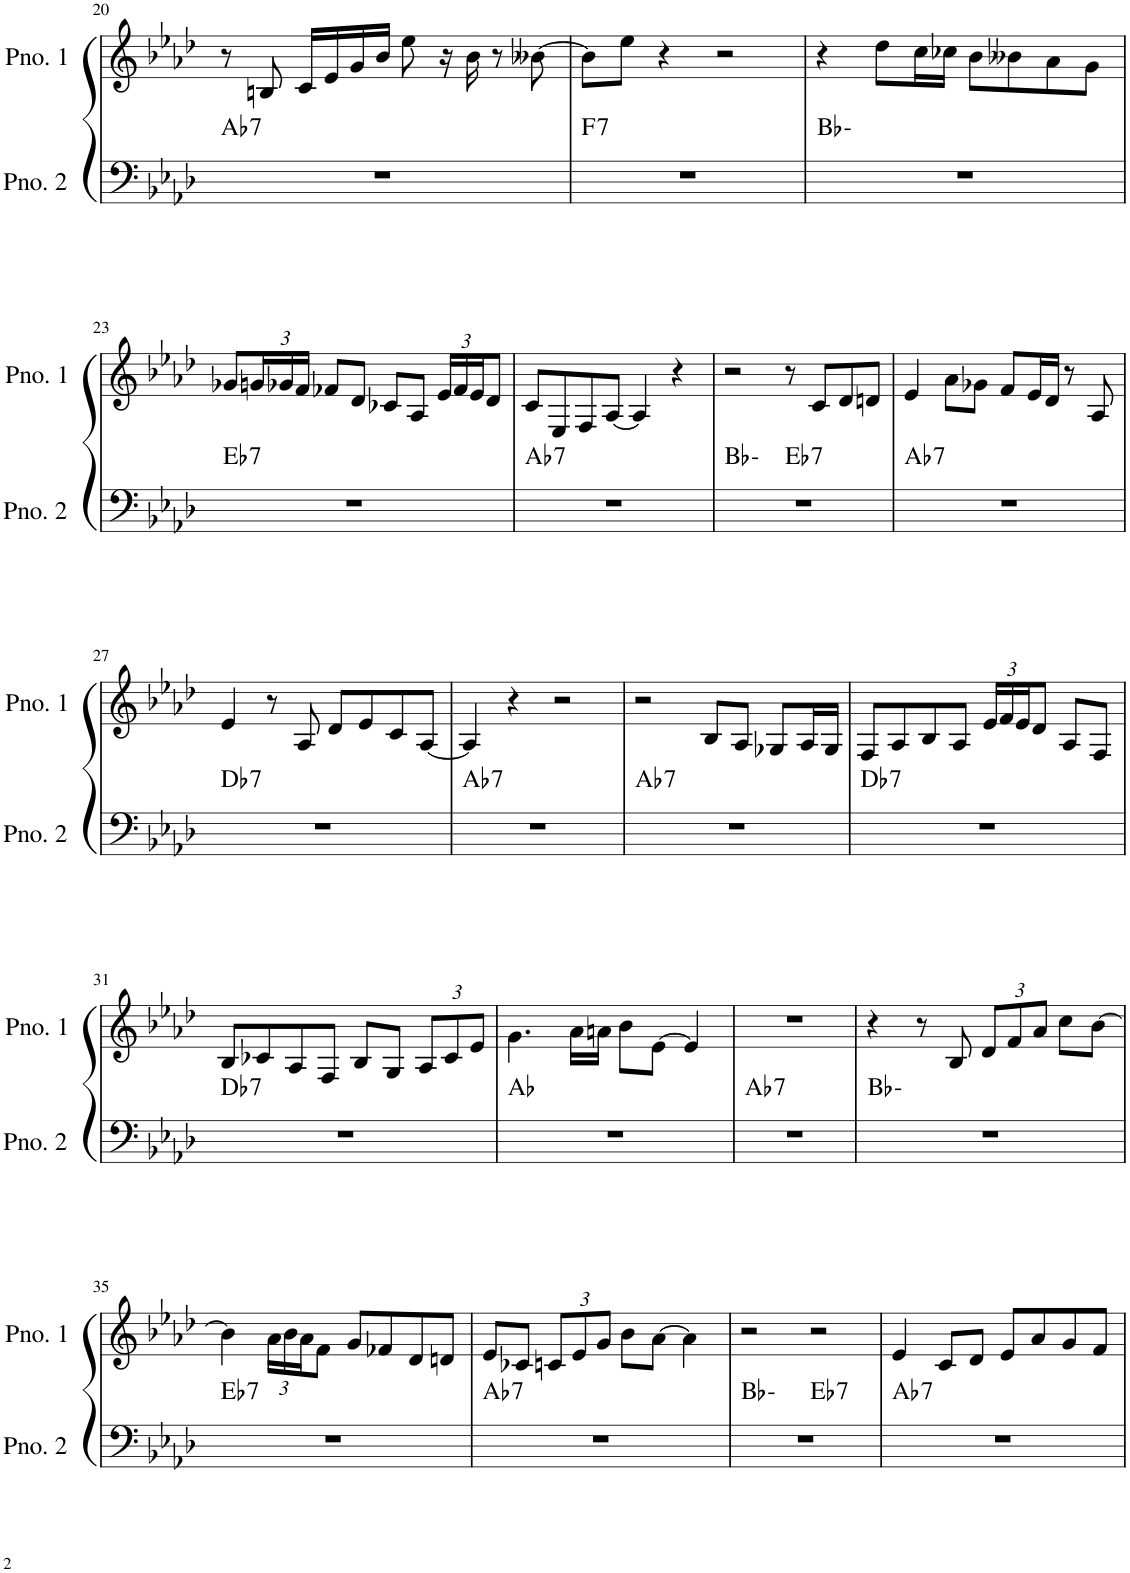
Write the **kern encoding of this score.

**kern	**harte	**kern
*part2	*part2	*part1
*staff2	*	*staff1
*I"ピアノ 2	*	*I"ピアノ 1
!!LO:PB:g=z
*clefF4	*	*clefG2
*k[b-e-a-d-]	*	*k[b-e-a-d-]
*M4/4	*	*M4/4
=20	=20	=20
!	!LO:H:kt=7	!
1r	Ab:7	8r
.	.	8Bn/
.	.	16c/LL
.	.	16e-/
.	.	16g/
.	.	16b-/JJ
.	.	8ee-\
.	.	16r
.	.	16b-\
.	.	8r
.	.	[8b--X\
=21	=21	=21
!	!LO:H:kt=7	!
1r	F:7	8b--\L]
.	.	8ee-\J
.	.	4r
.	.	2r
=22	=22	=22
1r	Bb:min	4r
.	.	8dd-\L
.	.	16cc\L
.	.	16cc-X\JJ
.	.	8b-\L
.	.	8b--X\
.	.	8a-\
.	.	8g\J
!!LO:LB:g=z
=23	=23	=23
!	!LO:H:kt=7	!
1r	Eb:7	8g-X/L
*	*	*Xbrackettup
.	.	24gn/L
.	.	24g-X/
.	.	24f/JJ
.	.	8f-X/L
.	.	8d-/J
.	.	8c-X/L
.	.	8A-/J
.	.	24e-/LL
.	.	24f-/
.	.	24e-/J
.	.	8d-/J
=24	=24	=24
!	!LO:H:kt=7	!
1r	Ab:7	8c/L
.	.	8E-/
.	.	8F/
.	.	[8A-/J
.	.	4A-/]
.	.	4r
=25	=25	=25
*^	*	*
1r	2ryy	Bb:min	2r
!	!	!LO:H:kt=7	!
.	2ryy	Eb:7	8r
.	.	.	8c/L
.	.	.	8d-/
.	.	.	8dn/J
=26	=26	=26	=26
!	!	!LO:H:kt=7	!
*v	*v	*	*
1r	Ab:7	4e-/
.	.	8a-\L
.	.	8g-X\J
.	.	8f/L
.	.	16e-/L
.	.	16d-/JJ
.	.	8r
.	.	8A-/
!!LO:LB:g=z
=27	=27	=27
!	!LO:H:kt=7	!
1r	Db:7	4e-/
.	.	8r
.	.	8A-/
.	.	8d-/L
.	.	8e-/
.	.	8c/
.	.	[8A-/J
=28	=28	=28
!	!LO:H:kt=7	!
1r	Ab:7	4A-/]
.	.	4r
.	.	2r
=29	=29	=29
!	!LO:H:kt=7	!
1r	Ab:7	2r
.	.	8B-/L
.	.	8A-/J
.	.	8G-X/L
.	.	16A-/L
.	.	16G-/JJ
=30	=30	=30
!	!LO:H:kt=7	!
1r	Db:7	8F/L
.	.	8A-/
.	.	8B-/
.	.	8A-/J
.	.	24e-/LL
.	.	24f/
.	.	24e-/J
.	.	8d-/J
.	.	8A-/L
.	.	8F/J
!!LO:LB:g=z
=31	=31	=31
!	!LO:H:kt=7	!
1r	Db:7	8B-/L
.	.	8c-X/
.	.	8A-/
.	.	8F/J
.	.	8B-/L
.	.	8G/J
.	.	12A-/L
.	.	12c-/
.	.	12e-/J
=32	=32	=32
1r	Ab:maj	4.g\
.	.	16a-\LL
.	.	16an\JJ
.	.	8b-\L
.	.	[8e-\J
.	.	4e-/]
=33	=33	=33
!	!LO:H:kt=7	!
1r	Ab:7	1r
=34	=34	=34
1r	Bb:min	4r
.	.	8r
.	.	8B-/
.	.	12d-/L
.	.	12f/
.	.	12a-/J
.	.	8cc\L
.	.	[8b-\J
!!LO:LB:g=z
=35	=35	=35
!	!LO:H:kt=7	!
1r	Eb:7	4b-\]
.	.	24a-\LL
.	.	24b-\
.	.	24a-\J
.	.	8f\J
.	.	8g/L
.	.	8f-X/
.	.	8d-/
.	.	8dn/J
=36	=36	=36
!	!LO:H:kt=7	!
1r	Ab:7	8e-/L
.	.	8c-X/J
.	.	12cn/L
.	.	12e-/
.	.	12g/J
.	.	8b-\L
.	.	[8a-\J
.	.	4a-\]
=37	=37	=37
*^	*	*
1r	2ryy	Bb:min	2r
!	!	!LO:H:kt=7	!
.	2ryy	Eb:7	2r
=38	=38	=38	=38
!	!	!LO:H:kt=7	!
*v	*v	*	*
1r	Ab:7	4e-/
.	.	8c/L
.	.	8d-/J
.	.	8e-/L
.	.	8a-/
.	.	8g/
.	.	8f/J
=	=	=
*-	*-	*-
